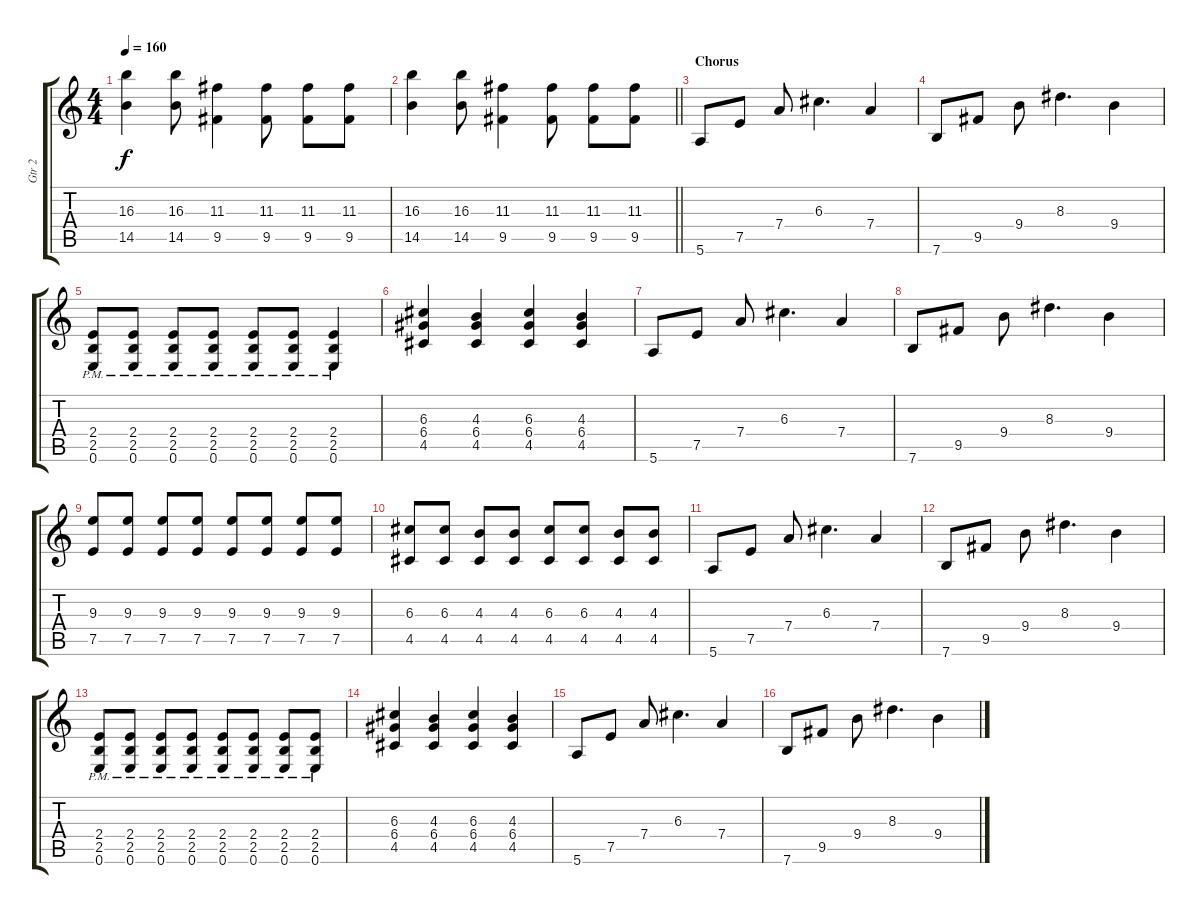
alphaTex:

\track ("Gtr 2" "Gtr 2") {instrument distortionguitar}
\staff {score tabs}
\tuning (E4 B3 G3 D3 A2 E2) {hide}
\ts (4 4)
\tempo 160
\clef g2
\ks c
(16.3 14.5).4{dy f} (16.3 14.5).8 (11.3 9.5).4 (11.3 9.5).8 (11.3 9.5).8 (11.3 9.5).8 |
\barLineRight lightlight
(16.3 14.5).4 (16.3 14.5).8 (11.3 9.5).4 (11.3 9.5).8 (11.3 9.5).8 (11.3 9.5).8 |
\section ("" "Chorus")
5.6.8{instrument distortionguitar} 7.5.8 7.4.8 6.3.4{d} 7.4.4 |
7.6.8 9.5.8 9.4.8 8.3.4{d} 9.4.4 |
(2.4{pm} 2.5{pm} 0.6{pm}).8 (2.4{pm} 2.5{pm} 0.6{pm}).8 (2.4{pm} 2.5{pm} 0.6{pm}).8 (2.4{pm} 2.5{pm} 0.6{pm}).8 (2.4{pm} 2.5{pm} 0.6{pm}).8 (2.4{pm} 2.5{pm} 0.6{pm}).8 (2.4{pm} 2.5{pm} 0.6{pm}).4 |
(6.3 6.4 4.5).4 (4.3 6.4 4.5).4 (6.3 6.4 4.5).4 (4.3 6.4 4.5).4 |
5.6.8 7.5.8 7.4.8 6.3.4{d} 7.4.4 |
7.6.8 9.5.8 9.4.8 8.3.4{d} 9.4.4 |
(9.3 7.5).8 (9.3 7.5).8 (9.3 7.5).8 (9.3 7.5).8 (9.3 7.5).8 (9.3 7.5).8 (9.3 7.5).8 (9.3 7.5).8 |
(6.3 4.5).8 (6.3 4.5).8 (4.3 4.5).8 (4.3 4.5).8 (6.3 4.5).8 (6.3 4.5).8 (4.3 4.5).8 (4.3 4.5).8 |
5.6.8 7.5.8 7.4.8 6.3.4{d} 7.4.4 |
7.6.8 9.5.8 9.4.8 8.3.4{d} 9.4.4 |
(2.4{pm} 2.5{pm} 0.6{pm}).8 (2.4{pm} 2.5{pm} 0.6{pm}).8 (2.4{pm} 2.5{pm} 0.6{pm}).8 (2.4{pm} 2.5{pm} 0.6{pm}).8 (2.4{pm} 2.5{pm} 0.6{pm}).8 (2.4{pm} 2.5{pm} 0.6{pm}).8 (2.4{pm} 2.5{pm} 0.6{pm}).8 (2.4{pm} 2.5{pm} 0.6{pm}).8 |
(6.3 6.4 4.5).4 (4.3 6.4 4.5).4 (6.3 6.4 4.5).4 (4.3 6.4 4.5).4 |
5.6.8 7.5.8 7.4.8 6.3.4{d} 7.4.4 |
7.6.8 9.5.8 9.4.8 8.3.4{d} 9.4.4
